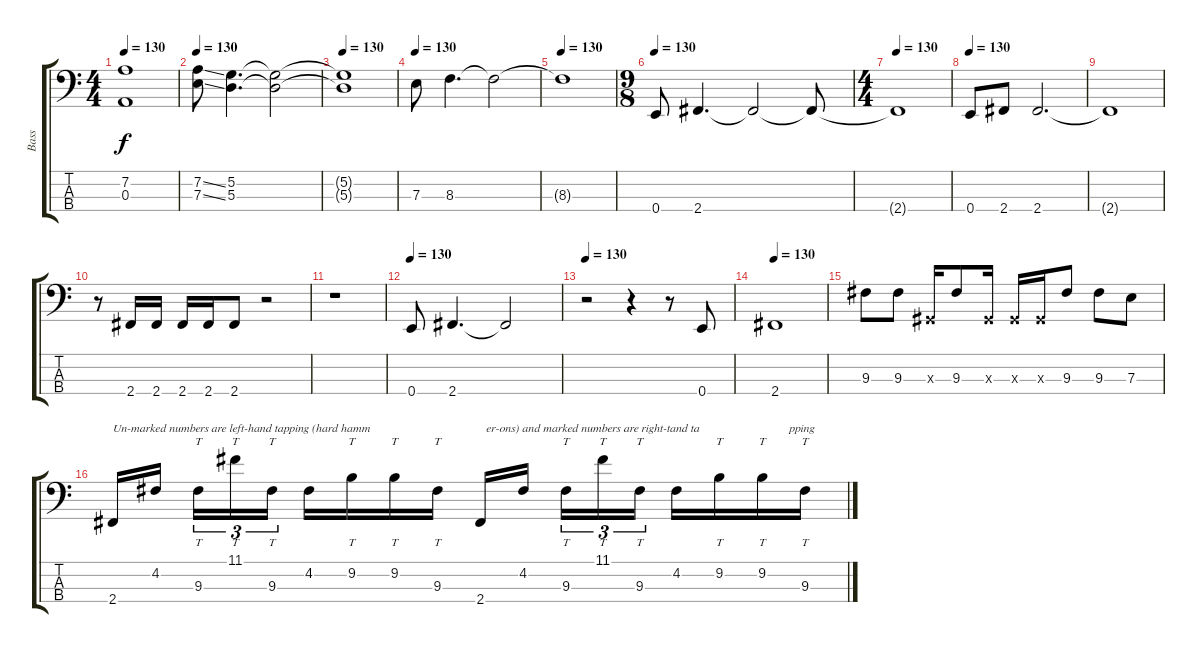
\track ("Bass" "Bass") {instrument electricbassfinger}
\staff {score tabs}
\tuning (G2 D2 A1 E1) {hide}
\ts (4 4)
\tempo 130
\clef f4
\ks c
(7.2{t} 0.3{t}).1{dy f} |
\tempo 130
(7.2{ss} 7.3{ss}).8 (5.2 5.3).4{d} (5.2{t} 5.3{t}).2 |
\tempo 130
(5.2{t} 5.3{t}).1 |
\tempo 130
7.3.8 8.3.4{d} 8.3{t}.2 |
\tempo 130
8.3{t}.1 |
\ts (9 8)
\tempo 130
0.4.8 2.4.4{d} 2.4{t}.2 2.4{t}.8 |
\ts (4 4)
\tempo 130
2.4{t}.1 |
\tempo 130
0.4.8 2.4.8 2.4.2{d} |
2.4{t}.1 |
r.8 2.4.16 2.4.16 2.4.16 2.4.16 2.4.8 r.2 |
r.1 |
\tempo 130
0.4.8 2.4.4{d} 2.4{t}.2 |
\tempo 130
r.2 r.4 r.8 0.4.8 |
\tempo 130
2.4.1 |
9.3.8 9.3.8 -1.3{x}.16 9.3.8 -1.3{x}.16 -1.3{x}.16 -1.3{x}.16 9.3.8 9.3.8 7.3.8 |
2.4.16{txt "Un-marked numbers are left-hand tapping (hard hamm"} 4.2.16 9.3.16{tt tu (3 2)} 11.1.16{tt tu (3 2)} 9.3.16{tt tu (3 2)} 4.2.16 9.2.16{tt} 9.2.16{tt} 9.3.16{tt} 2.4.16{txt "  er-ons) and marked numbers are right-tand ta"} 4.2.16 9.3.16{tt tu (3 2)} 11.1.16{tt tu (3 2)} 9.3.16{tt tu (3 2)} 4.2.16 9.2.16{tt} 9.2.16{tt txt "         pping"} 9.3.16{tt}
